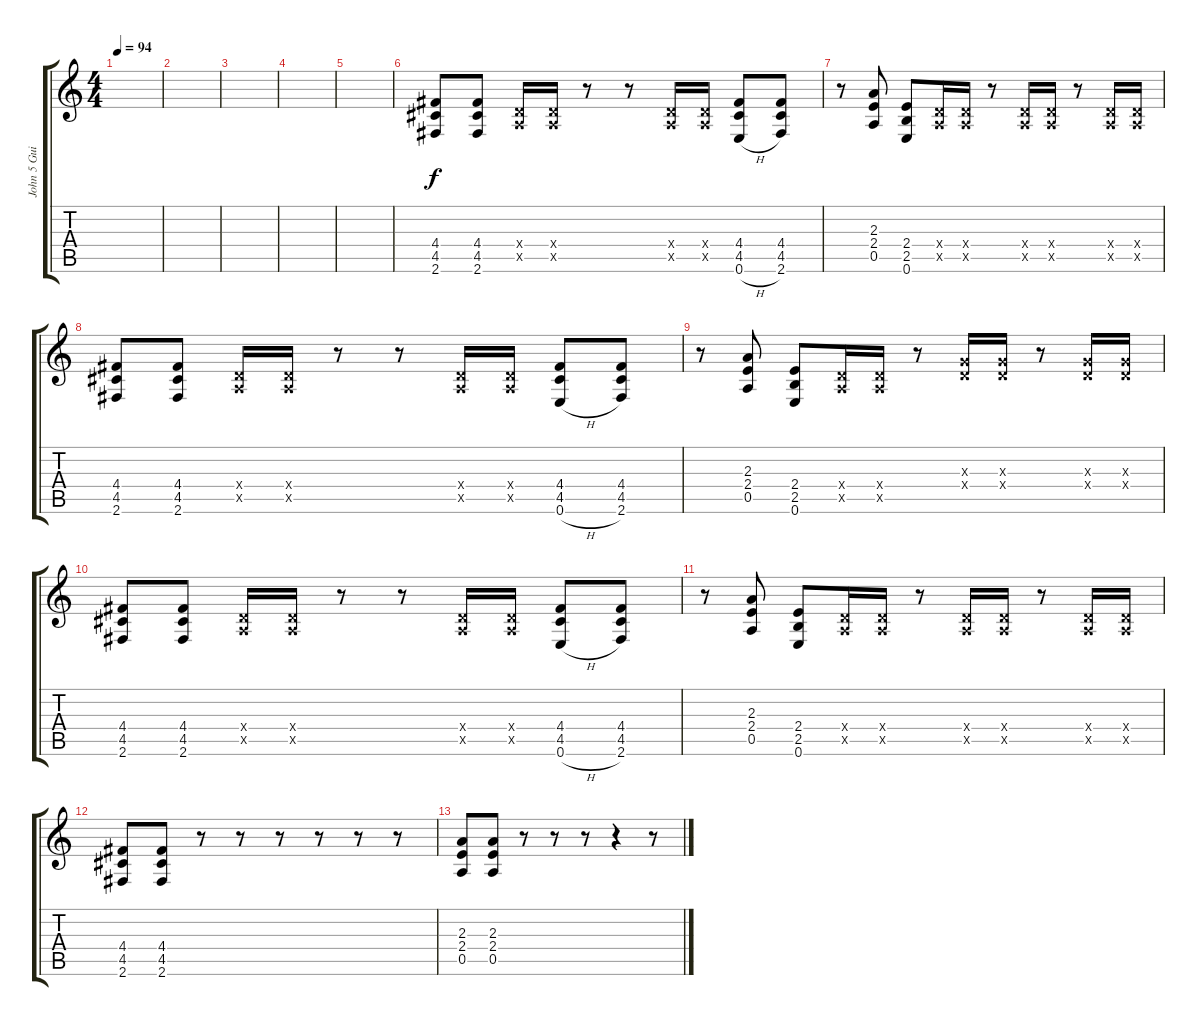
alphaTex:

\track ("John 5 Guitar" "John 5 Gui") {instrument overdrivenguitar}
\staff {score tabs}
\tuning (E4 B3 G3 D3 A2 E2) {hide}
\ts (4 4)
\tempo 94
\clef g2
\ks c
|
|
|
|
|
(4.4 4.5 2.6).8 (4.4 4.5 2.6).8 (0.4{x} 0.5{x}).16 (0.4{x} 0.5{x}).16 r.8 r.8 (0.4{x} 0.5{x}).16 (0.4{x} 0.5{x}).16 (4.4 4.5 0.6{h}).8 (4.4 4.5 2.6).8 |
r.8 (2.3 2.4 0.5).8 (2.4 2.5 0.6).8 (0.4{x} 0.5{x}).16 (0.4{x} 0.5{x}).16 r.8 (0.4{x} 0.5{x}).16 (0.4{x} 0.5{x}).16 r.8 (0.4{x} 0.5{x}).16 (0.4{x} 0.5{x}).16 |
(4.4 4.5 2.6).8 (4.4 4.5 2.6).8 (0.4{x} 0.5{x}).16 (0.4{x} 0.5{x}).16 r.8 r.8 (0.4{x} 0.5{x}).16 (0.4{x} 0.5{x}).16 (4.4 4.5 0.6{h}).8 (4.4 4.5 2.6).8 |
r.8 (2.3 2.4 0.5).8 (2.4 2.5 0.6).8 (0.4{x} 0.5{x}).16 (0.4{x} 0.5{x}).16 r.8 (0.3{x} 0.4{x}).16 (0.3{x} 0.4{x}).16 r.8 (0.3{x} 0.4{x}).16 (0.3{x} 0.4{x}).16 |
(4.4 4.5 2.6).8 (4.4 4.5 2.6).8 (0.4{x} 0.5{x}).16 (0.4{x} 0.5{x}).16 r.8 r.8 (0.4{x} 0.5{x}).16 (0.4{x} 0.5{x}).16 (4.4 4.5 0.6{h}).8 (4.4 4.5 2.6).8 |
r.8 (2.3 2.4 0.5).8 (2.4 2.5 0.6).8 (0.4{x} 0.5{x}).16 (0.4{x} 0.5{x}).16 r.8 (0.4{x} 0.5{x}).16 (0.4{x} 0.5{x}).16 r.8 (0.4{x} 0.5{x}).16 (0.4{x} 0.5{x}).16 |
(4.4 4.5 2.6).8 (4.4 4.5 2.6).8 r.8 r.8 r.8 r.8 r.8 r.8 |
(2.3 2.4 0.5).8 (2.3 2.4 0.5).8 r.8 r.8 r.8 r.4 r.8
